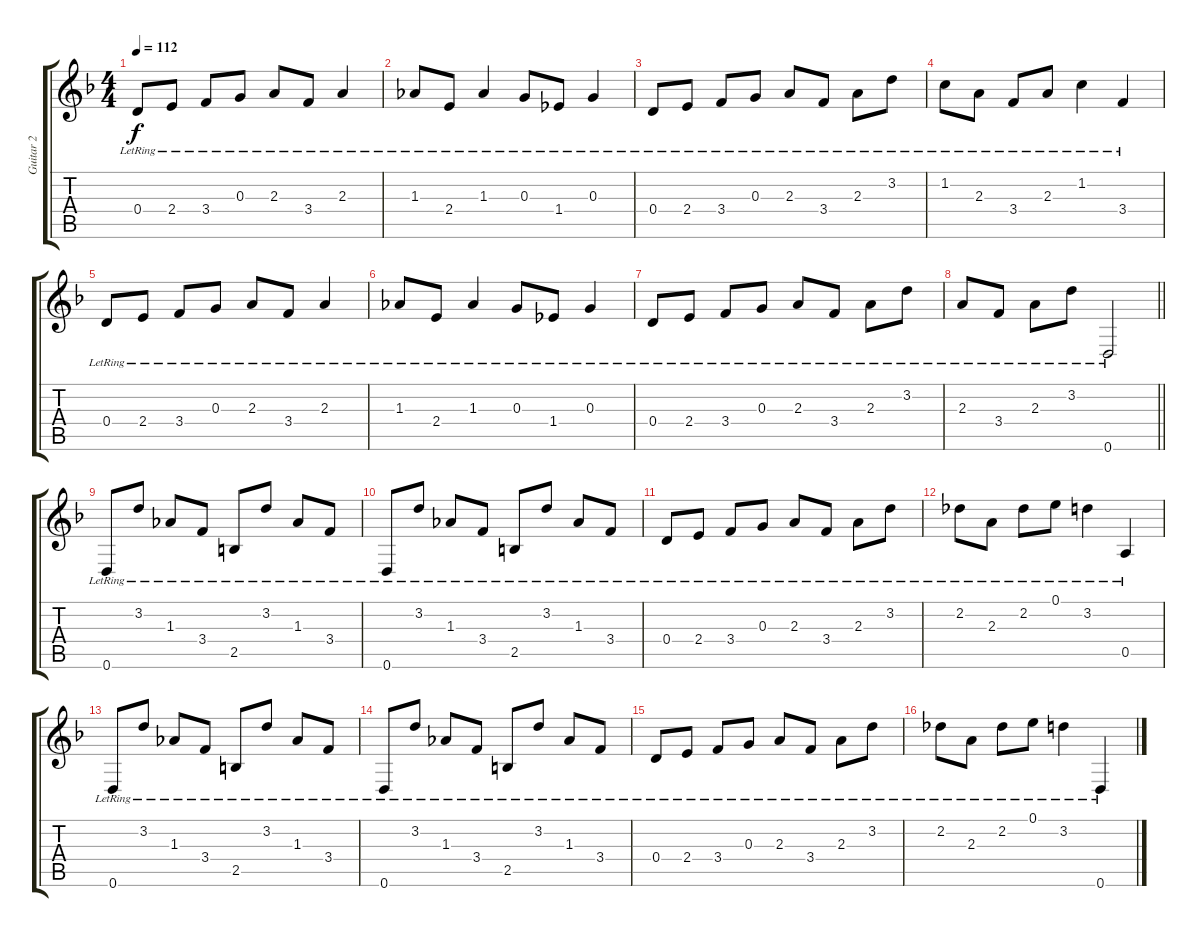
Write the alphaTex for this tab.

\track ("Guitar 2" "Guitar 2") {instrument electricguitarjazz}
\staff {score tabs}
\tuning (E4 B3 G3 D3 A2 D2) {hide}
\ts (4 4)
\tempo 112
\clef g2
\ks f
0.4{lr}.8{dy f} 2.4{lr}.8 3.4{lr}.8 0.3{lr}.8 2.3{lr}.8 3.4{lr}.8 2.3{lr}.4 |
1.3{lr}.8 2.4{lr}.8 1.3{lr}.4 0.3{lr}.8 1.4{lr}.8 0.3{lr}.4 |
0.4{lr}.8 2.4{lr}.8 3.4{lr}.8 0.3{lr}.8 2.3{lr}.8 3.4{lr}.8 2.3{lr}.8 3.2{lr}.8 |
1.2{lr}.8 2.3{lr}.8 3.4{lr}.8 2.3{lr}.8 1.2{lr}.4 3.4{lr}.4 |
0.4{lr}.8 2.4{lr}.8 3.4{lr}.8 0.3{lr}.8 2.3{lr}.8 3.4{lr}.8 2.3{lr}.4 |
1.3{lr}.8 2.4{lr}.8 1.3{lr}.4 0.3{lr}.8 1.4{lr}.8 0.3{lr}.4 |
0.4{lr}.8 2.4{lr}.8 3.4{lr}.8 0.3{lr}.8 2.3{lr}.8 3.4{lr}.8 2.3{lr}.8 3.2{lr}.8 |
\barLineRight lightlight
2.3{lr}.8 3.4{lr}.8 2.3{lr}.8 3.2{lr}.8 0.6{lr}.2 |
0.6{lr}.8 3.2{lr}.8 1.3{lr}.8 3.4{lr}.8 2.5{lr}.8 3.2{lr}.8 1.3{lr}.8 3.4{lr}.8 |
0.6{lr}.8 3.2{lr}.8 1.3{lr}.8 3.4{lr}.8 2.5{lr}.8 3.2{lr}.8 1.3{lr}.8 3.4{lr}.8 |
0.4{lr}.8 2.4{lr}.8 3.4{lr}.8 0.3{lr}.8 2.3{lr}.8 3.4{lr}.8 2.3{lr}.8 3.2{lr}.8 |
2.2{lr}.8 2.3{lr}.8 2.2{lr}.8 0.1{lr}.8 3.2{lr}.4 0.5{lr}.4 |
0.6{lr}.8 3.2{lr}.8 1.3{lr}.8 3.4{lr}.8 2.5{lr}.8 3.2{lr}.8 1.3{lr}.8 3.4{lr}.8 |
0.6{lr}.8 3.2{lr}.8 1.3{lr}.8 3.4{lr}.8 2.5{lr}.8 3.2{lr}.8 1.3{lr}.8 3.4{lr}.8 |
0.4{lr}.8 2.4{lr}.8 3.4{lr}.8 0.3{lr}.8 2.3{lr}.8 3.4{lr}.8 2.3{lr}.8 3.2{lr}.8 |
2.2{lr}.8 2.3{lr}.8 2.2{lr}.8 0.1{lr}.8 3.2{lr}.4 0.6{lr}.4
